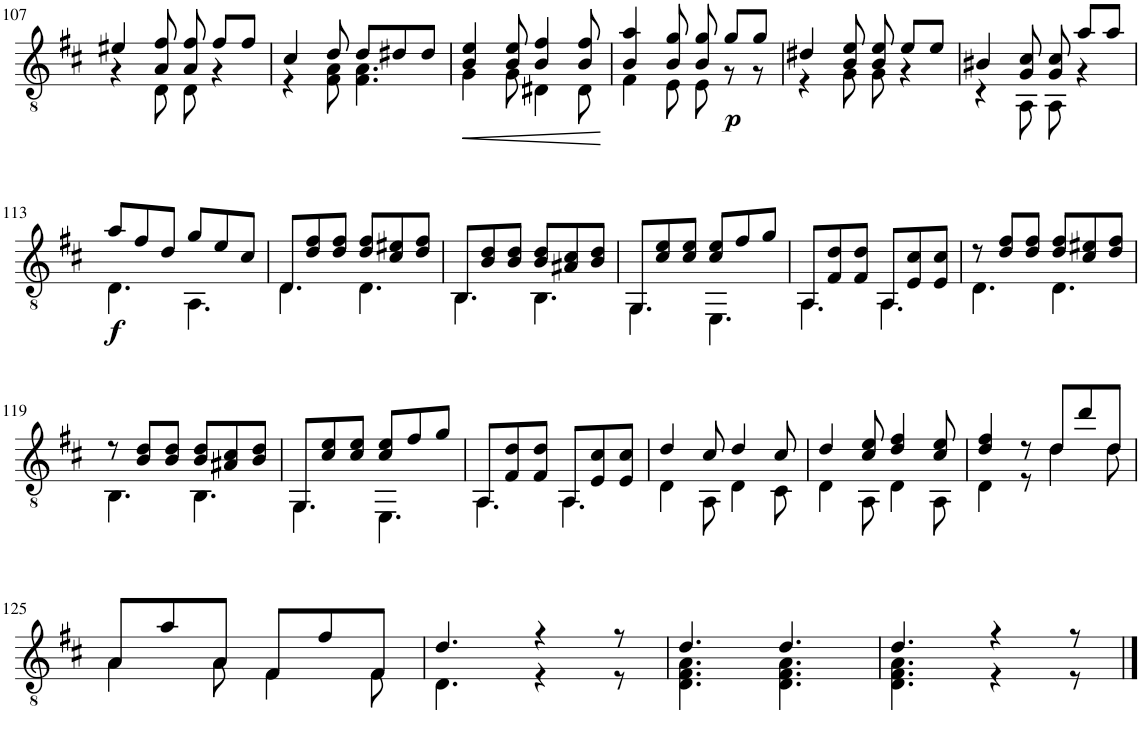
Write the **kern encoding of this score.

**kern	**dynam
*part1	*part1
*staff1	*staff1
*I"Classical Guitar	*
*I'Guit.	*
!!LO:PB:g=z
*clefGv2	*
*k[f#c#]	*
*M6/8	*
=107	=107
*^	*
4e#X/	4r	.
8A/ 8f#/	8D\	.
8A/ 8f#/	8D\	.
8f#/L	4r	.
8f#/J	.	.
=108	=108	=108
4c#/	4r	.
8d/	8F#\ 8A\	.
8d/L	4.F#\ 4.A\	.
8d#X/	.	.
8d#/J	.	.
=109	=109	=109
!	!	!LO:HP:b
4B/ 4e/	4G\	<
8B/ 8e/	8G\	.
4B/ 4f#/	4D#X\	.
8B/ 8f#/	8D#\	.
*v	*v	*
.	[
=110	=110
*^	*
4B/ 4a/	4F#\	.
8B/ 8g/	8E\	.
8B/ 8g/	8E\	.
!	!	!LO:DY:b
8g/L	8r	p
8g/J	8r	.
=111	=111	=111
4d#X/	4r	.
8B/ 8e/	8G\	.
8B/ 8e/	8G\	.
8e/L	4r	.
8e/J	.	.
=112	=112	=112
4B#X/	4r	.
8G/ 8c#/	8AA\	.
8G/ 8c#/	8AA\	.
8a/L	4r	.
8a/J	.	.
!!LO:LB:g=z	!!
=113	=113	=113
!	!	!LO:DY:b
8a/L	4.D\	f
8f#/	.	.
8d/J	.	.
8g/L	4.AA\	.
8e/	.	.
8c#/J	.	.
=114	=114	=114
8D/L	4.D\	.
8d/ 8f#/	.	.
8d/ 8f#/J	.	.
8d/ 8f#/L	4.D\	.
8c#/ 8e#X/	.	.
8d/ 8f#/J	.	.
=115	=115	=115
8BB/L	4.BB\	.
8B/ 8d/	.	.
8B/ 8d/J	.	.
8B/ 8d/L	4.BB\	.
8A#X/ 8c#/	.	.
8B/ 8d/J	.	.
=116	=116	=116
8GG/L	4.GG\	.
8c#/ 8e/	.	.
8c#/ 8e/J	.	.
8c#/ 8e/L	4.EE\	.
8f#/	.	.
8g/J	.	.
=117	=117	=117
8AA/L	4.AA\	.
8F#/ 8d/	.	.
8F#/ 8d/J	.	.
8AA/L	4.AA\	.
8E/ 8c#/	.	.
8E/ 8c#/J	.	.
=118	=118	=118
8r	4.D\	.
8d/ 8f#/L	.	.
8d/ 8f#/J	.	.
8d/ 8f#/L	4.D\	.
8c#/ 8e#X/	.	.
8d/ 8f#/J	.	.
!!LO:LB:g=z	!!
=119	=119	=119
8r	4.BB\	.
8B/ 8d/L	.	.
8B/ 8d/J	.	.
8B/ 8d/L	4.BB\	.
8A#X/ 8c#/	.	.
8B/ 8d/J	.	.
=120	=120	=120
8GG/L	4.GG\	.
8c#/ 8e/	.	.
8c#/ 8e/J	.	.
8c#/ 8e/L	4.EE\	.
8f#/	.	.
8g/J	.	.
=121	=121	=121
8AA/L	4.AA\	.
8F#/ 8d/	.	.
8F#/ 8d/J	.	.
8AA/L	4.AA\	.
8E/ 8c#/	.	.
8E/ 8c#/J	.	.
=122	=122	=122
4d/	4D\	.
8c#/	8AA\	.
4d/	4D\	.
8c#/	8C#\	.
=123	=123	=123
4d/	4D\	.
8c#/ 8e/	8AA\	.
4d/ 4f#/	4D\	.
8c#/ 8e/	8AA\	.
=124	=124	=124
4d/ 4f#/	4D\	.
8r	8r	.
8d/L	4d\	.
8dd/	.	.
8d/J	8d\	.
!!LO:LB:g=z	!!
=125	=125	=125
8A/L	4A\	.
8a/	.	.
8A/J	8A\	.
8F#/L	4F#\	.
8f#/	.	.
8F#/J	8F#\	.
=126	=126	=126
4.d/	4.D\	.
4r	4r	.
8r	8r	.
=127	=127	=127
4.d/	4.D\ 4.F#\ 4.A\	.
4.d/	4.D\ 4.F#\ 4.A\	.
=128	=128	=128
4.d/	4.D\ 4.F#\ 4.A\	.
4r	4r	.
8r	8r	.
*v	*v	*
==	==
*-	*-
